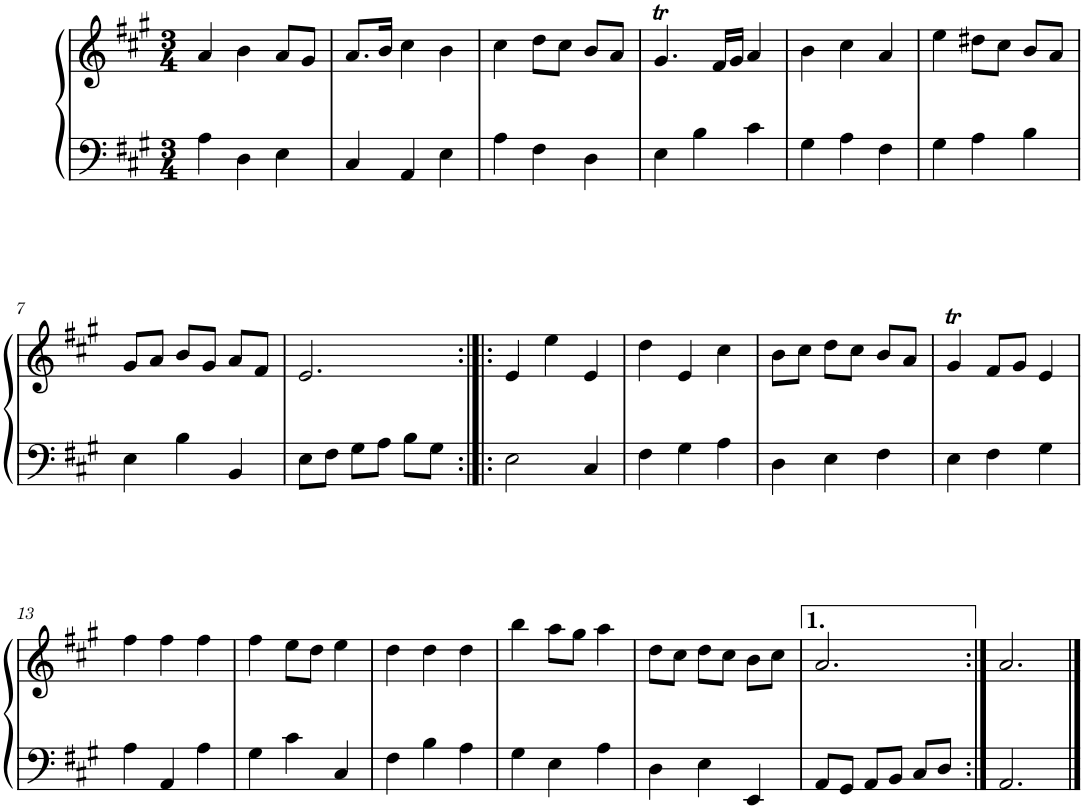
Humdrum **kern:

**kern	**kern
*part1	*part1
*staff2	*staff1
*I"Piano, Piano	*
*I'Pno.	*
*clefF4	*clefG2
*k[f#c#g#]	*k[f#c#g#]
*M3/4	*M3/4
=1	=1
4A\	4a/
4D\	4b\
4E\	8a/L
.	8g#/J
=2	=2
4C#/	8.a/L
.	16b/Jk
4AA/	4cc#\
4E\	4b\
=3	=3
4A\	4cc#\
4F#\	8dd\L
.	8cc#\J
4D\	8b/L
.	8a/J
=4	=4
4E\	4.g#t/
4B\	.
.	16f#/LL
.	16g#/JJ
4c#\	4a/
=5	=5
4G#\	4b\
4A\	4cc#\
4F#\	4a/
=6	=6
4G#\	4ee\
4A\	8dd#X\L
.	8cc#\J
4B\	8b/L
.	8a/J
!!LO:LB:g=z
=7	=7
4E\	8g#/L
.	8a/J
4B\	8b/L
.	8g#/J
4BB/	8a/L
.	8f#/J
=8	=8
8E\L	2.e/
8F#\J	.
8G#\L	.
8A\J	.
8B\L	.
8G#\J	.
=9:|!|:	=9:|!|:
2E\	4e/
.	4ee\
4C#/	4e/
=10	=10
4F#\	4dd\
4G#\	4e/
4A\	4cc#\
=11	=11
4D\	8b\L
.	8cc#\J
4E\	8dd\L
.	8cc#\J
4F#\	8b/L
.	8a/J
=12	=12
4E\	4g#t/
4F#\	8f#/L
.	8g#/J
4G#\	4e/
!!LO:LB:g=z
=13	=13
4A\	4ff#\
4AA/	4ff#\
4A\	4ff#\
=14	=14
4G#\	4ff#\
4c#\	8ee\L
.	8dd\J
4C#/	4ee\
=15	=15
4F#\	4dd\
4B\	4dd\
4A\	4dd\
=16	=16
4G#\	4bb\
4E\	8aa\L
.	8gg#\J
4A\	4aa\
=17	=17
4D\	8dd\L
.	8cc#\J
4E\	8dd\L
.	8cc#\J
4EE/	8b\L
.	8cc#\J
=18	=18
8AA/L	2.a/
8GG#/J	.
8AA/L	.
8BB/J	.
8C#/L	.
8D/J	.
=19:|!	=19:|!
2.AA/	2.a/
==	==
*-	*-
